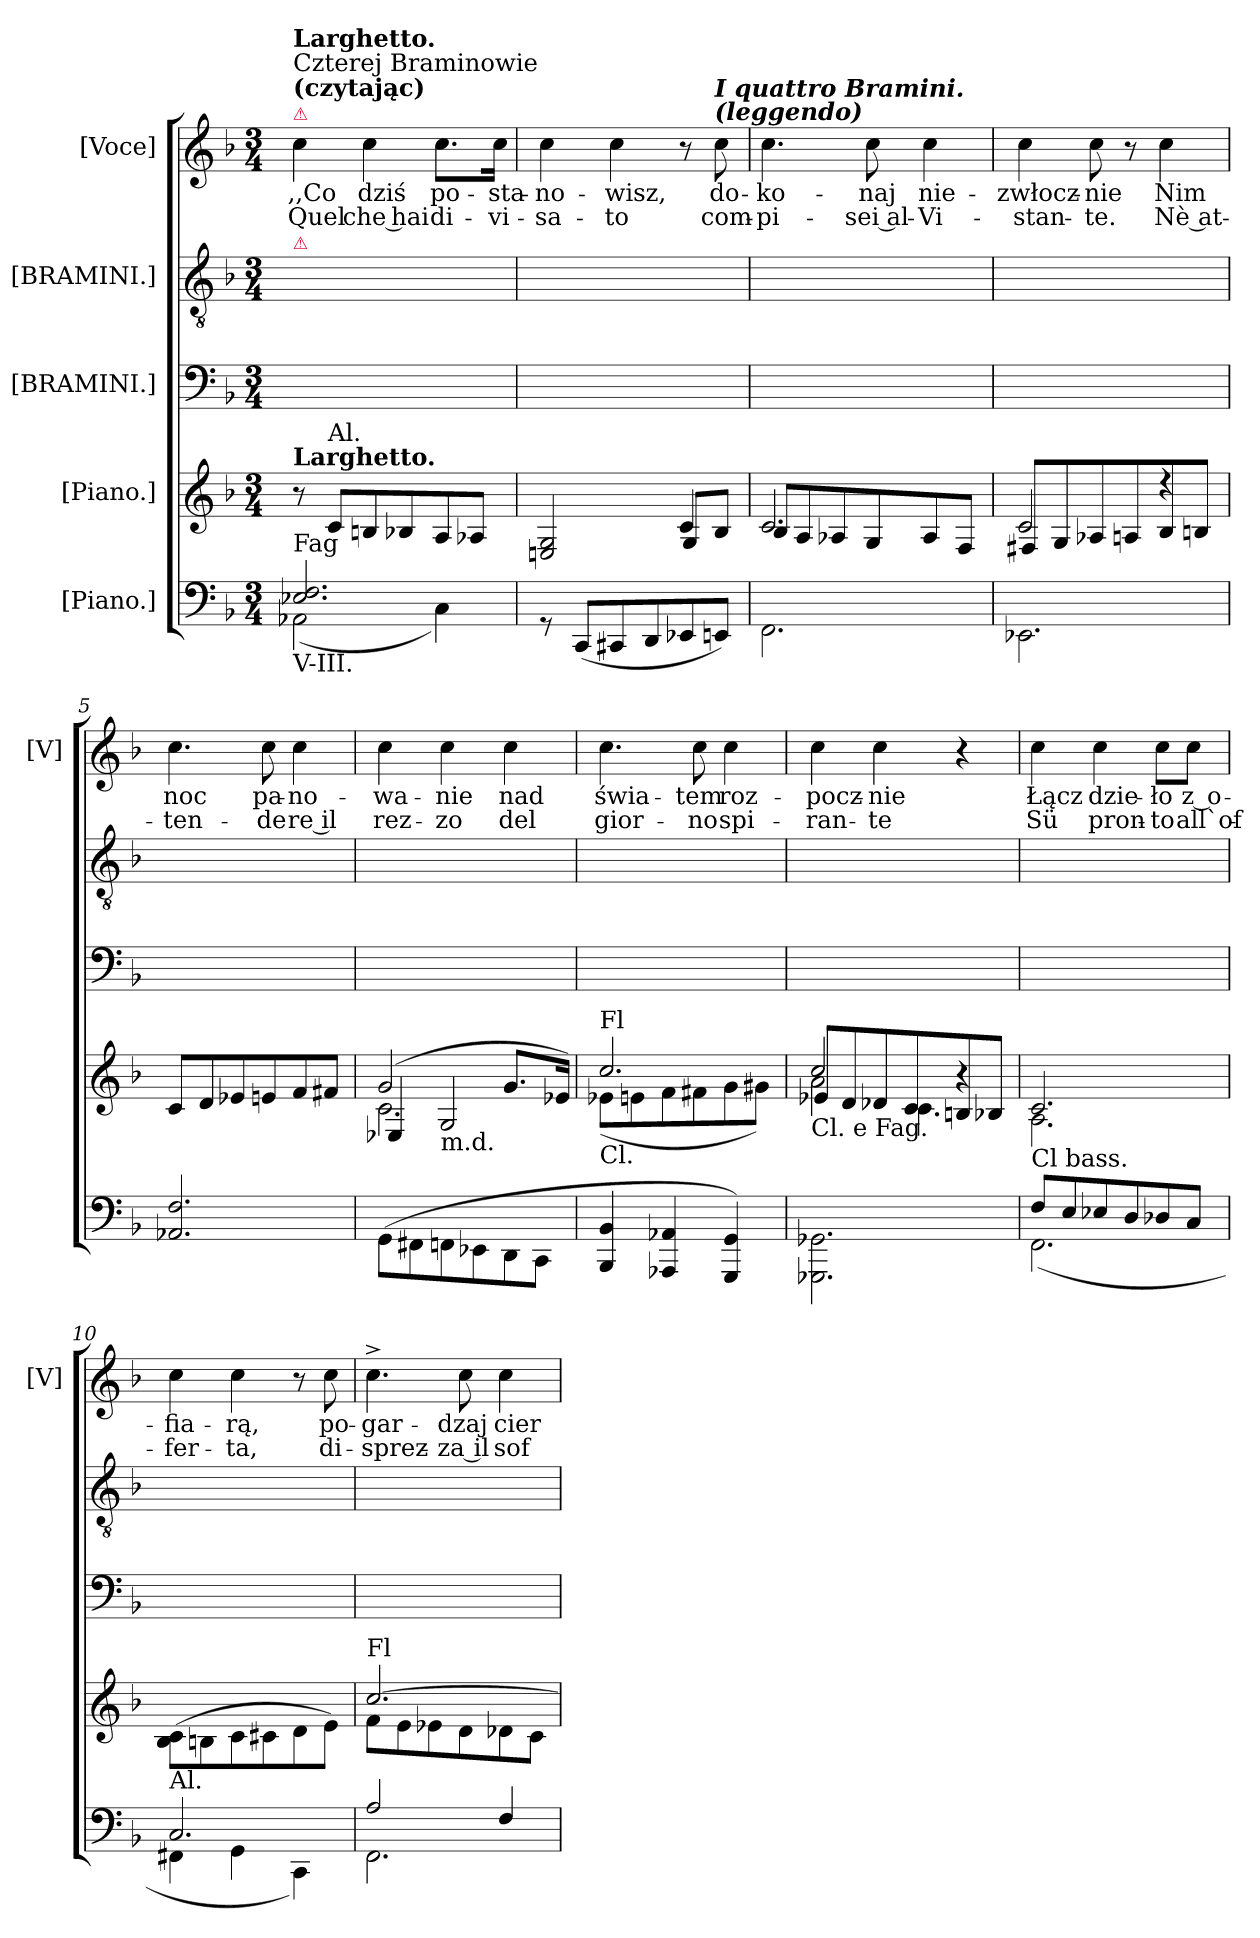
**kern	**kern	**kern	**kern	**kern	**text	**text
*part5	*part4	*part3	*part2	*part1	*part1	*part1
*staff5	*staff4	*staff3	*staff2	*staff1	*staff1	*staff1
*I"[Piano.]	*I"[Piano.]	*I"[BRAMINI.]	*I"[BRAMINI.]	*I"[Voce]	*	*
*	*	*	*	*I'[V]	*	*
*clefF4	*clefG2	*clefF4	*clefGv2	*clefG2	*	*
*k[b-]	*k[b-]	*k[b-]	*k[b-]	*k[b-]	*	*
*F:	*F:	*F:	*F:	*F:	*	*
*M3/4	*M3/4	*M3/4	*M3/4	*M3/4	*	*
=1	=1	=1	=1	=1	=1	=1
*^	*	*	*	*	*	*
!	!	!	!	!	!LO:TX:a:color=crimson:t=⚠	!	!
!	!	!	!	!	!LO:TX:a:B:t=(czytając)	!	!
!	!	!	!	!	!LO:TX:a:t=Czterej Braminowie	!	!
!	!	!	!	!	!LO:TX:a:B:t=Larghetto.	!	!
!	!	!	!	!LO:TX:a:color=crimson:t=⚠	!	!	!
!	!	!LO:TX:a:B:t=Larghetto.	!	!	!	!	!
!LO:TX:b:t=V-III.	!	!	!	!	!	!	!
!LO:TX:a:t=Fag	!	!	!	!	!	!	!
2.E-X/ 2.F/	(2AA-X\	8r	2.ryy	2.ryy	4cc\	,,Co	Quel
!	!	!LO:TX:a:t=Al.	!	!	!	!	!
.	.	8c/L	.	.	.	.	.
.	.	8Bn/	.	.	4cc\	dziś	che hai
.	.	8B-X/	.	.	.	.	.
.	4C\)	8A/	.	.	8.cc\L	po-	di-
.	.	8A-X/J	.	.	.	.	.
.	.	.	.	.	16cc\Jk	-sta-	-vi-
*v	*v	*	*	*	*	*	*
=2	=2	=2	=2	=2	=2	=2
*	*^	*	*	*	*	*
8rGG	2En/ 2G/	(2ryy	2.ryy	2.ryy	4cc\	-no-	-sa-
(8CC/L	.	.	.	.	.	.	.
8CC#X/	.	.	.	.	4cc\	-wisz,	-to
8DD/	.	.	.	.	.	.	.
8EE-X/	4c/)	8G/L	.	.	8r	.	.
!	!	!	!	!	!LO:TX:a:Bi:t=I quattro Bramini.\n(leggendo)	!	!
8EEn/J)	.	8B-/J	.	.	8cc\	do-	com-
=3	=3	=3	=3	=3	=3	=3	=3
2.FF\	2.c/	8B-/L	2.ryy	2.ryy	4.cc\	-ko-	-pi-
.	.	8A/	.	.	.	.	.
.	.	8A-X/	.	.	.	.	.
.	.	8G/	.	.	8cc\	-naj	-sei al-
.	.	8A-/	.	.	4cc\	nie-	-Vi-
.	.	8F/J	.	.	.	.	.
=4	=4	=4	=4	=4	=4	=4	=4
2.EE-X\	2c/	8F#X/L	2.ryy	2.ryy	4cc\	-zwłocz-	-stan-
.	.	8G/	.	.	.	.	.
.	.	8A-X/	.	.	8cc\	-nie	-te.
.	.	8An/	.	.	8r	.	.
.	4r	8B-/	.	.	4cc\	Nim	Nè at-
.	.	8Bn/J	.	.	.	.	.
*	*v	*v	*	*	*	*	*
=5	=5	=5	=5	=5	=5	=5
2.AA-X/ 2.F/	8c/L	2.ryy	2.ryy	4.cc\	noc	-ten-
.	8d/	.	.	.	.	.
.	8e-X/	.	.	.	.	.
.	8en/	.	.	8cc\	pa-	-de
.	8f/	.	.	4cc\	-no-	re il
.	8f#X/J	.	.	.	.	.
=6	=6	=6	=6	=6	=6	=6
*	*^	*	*	*	*	*
*	*	*^	*	*	*	*	*
(<8GG\L	(2g/	2.c\	4E-X/	2.ryy	2.ryy	4cc\	-wa-	rez-
8FF#X\	.	.	.	.	.	.	.	.
!	!	!	!LO:TX:b:t=m.d.	!	!	!	!	!
8FFn\	.	.	2G/	.	.	4cc\	-nie	-zo
8EE-X\	.	.	.	.	.	.	.	.
8DD\	8.g/L	.	.	.	.	4cc\	nad	del
8CC\J	.	.	.	.	.	.	.	.
.	16e-X/Jk)	.	.	.	.	.	.	.
*	*	*v	*v	*	*	*	*	*
=7	=7	=7	=7	=7	=7	=7	=7
!	!LO:TX:b:t=Cl.	!	!	!	!	!	!
!	!LO:TX:a:t=Fl	!	!	!	!	!	!
4BBB-/ 4BB-/	2.cc/	(8e-X\L	2.ryy	2.ryy	4.cc\	świa-	gior-
.	.	8en\	.	.	.	.	.
4AAA-X/ 4AA-X/	.	8f\	.	.	.	.	.
.	.	8f#X\	.	.	8cc\	-tem	-no
4GGG/ 4GG/)	.	8g\	.	.	4cc\	roz-	spi-
.	.	8g#X\J)	.	.	.	.	.
=8	=8	=8	=8	=8	=8	=8	=8
*	*^	*^	*	*	*	*	*
!	!LO:TX:b:t=Cl. e Fag.	!	!	!	!	!	!	!	!
2.GGG-X\ 2.GG-X\	2cc/	2a\	8e-X/L	4.ryy	2.ryy	2.ryy	4cc\	-pocz-	-ran-
.	.	.	8d/	.	.	.	.	.	.
.	.	.	8d-X/	.	.	.	4cc\	-nie	-te
.	.	.	8c/	4.c\	.	.	.	.	.
.	4r	4ryy	8Bn/	.	.	.	4r	.	.
.	.	.	8B-X/J	.	.	.	.	.	.
*	*	*	*v	*v	*	*	*	*	*
=9	=9	=9	=9	=9	=9	=9	=9	=9
*^	*	*	*	*	*	*	*	*
!LO:TX:a:t=Cl bass.	!	!	!	!	!	!	!	!	!
*	*	*	*v	*v	*	*	*	*	*
8F/L	(2.FF\	2.c/	2.A\	2.ryy	2.ryy	4cc\	Łącz	Sü
8E/	.	.	.	.	.	.	.	.
8E-X/	.	.	.	.	.	4cc\	dzie-	pron-
8D/	.	.	.	.	.	.	.	.
8D-X/	.	.	.	.	.	8cc\L	-ło	-to
8C/J	.	.	.	.	.	8cc\J	z o-	all`of-
*	*	*v	*v	*	*	*	*	*
=10	=10	=10	=10	=10	=10	=10	=10
!	!	!LO:TX:b:t=Al.	!	!	!	!	!
2.C/	4FF#X\	(8B-\ 8c\L	2.ryy	2.ryy	4cc\	-fia-	-fer-
.	.	8Bn\	.	.	.	.	.
.	4GG\	8c\	.	.	4cc\	-rą,	-ta,
.	.	8c#X\	.	.	.	.	.
.	4CC\)	8d\	.	.	8r	.	.
.	.	8e\J)	.	.	8cc\	po-	di-
=11	=11	=11	=11	=11	=11	=11	=11
*	*	*^	*	*	*	*	*
!	!	!LO:TX:a:t=Fl	!	!	!	!	!	!
2A/	2.FF\	[2.cc/	8f\L	2.ryy	2.ryy	4.cc^\	-gar-	-sprez-
.	.	.	8e\	.	.	.	.	.
.	.	.	8e-X\	.	.	.	.	.
.	.	.	8d\	.	.	8cc\	-dzaj	-za il
4F/	.	.	8d-X\	.	.	4cc\	cier-	sof-
.	.	.	8c\J	.	.	.	.	.
*v	*v	*	*	*	*	*	*	*
*	*v	*v	*	*	*	*	*
=	=	=	=	=	=	=
*-	*-	*-	*-	*-	*-	*-
